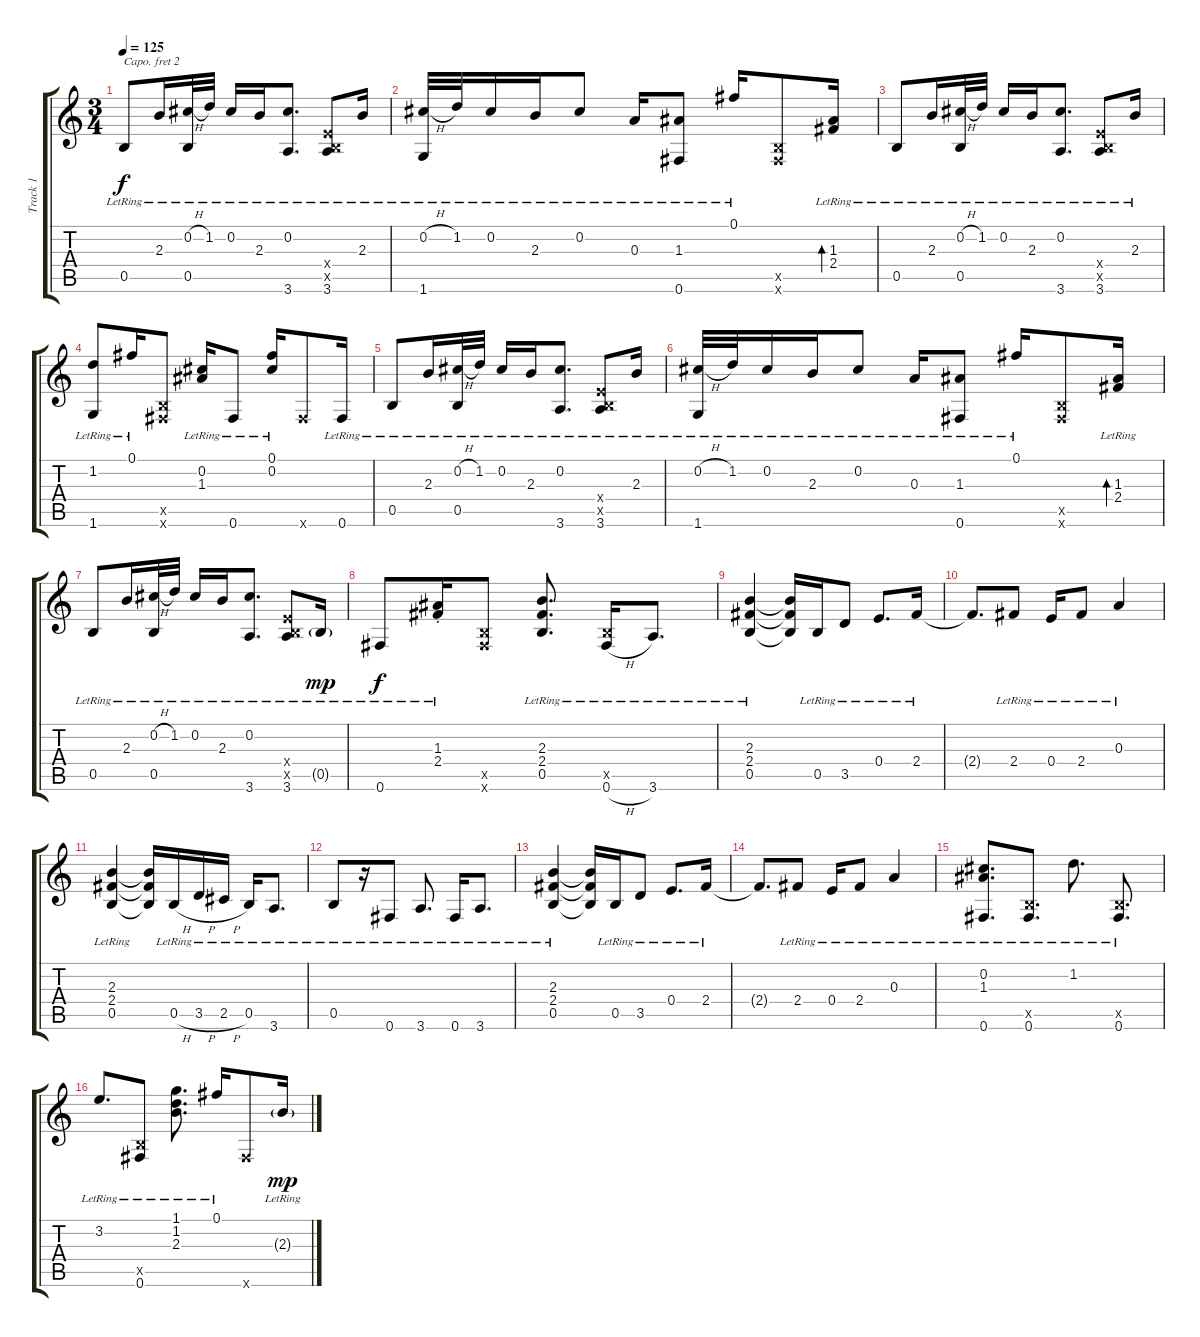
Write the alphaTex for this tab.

\track ("Track 1" "Track 1") {instrument acousticguitarsteel}
\staff {score tabs}
\capo 2
\tuning (E4 B3 G3 D3 A2 E2) {hide}
\ts (3 4)
\tempo 125
\clef g2
\ks c
0.5{lr}.8{dy f} 2.3{lr}.16 (0.2{h lr} 0.5{lr}).32 1.2{lr}.32 0.2{lr}.16 2.3{lr}.16 (0.2{lr} 3.6{lr}).8{d} (0.4{x} 0.5{x} 3.6{lr}).8 2.3{lr}.16 |
(0.2{h lr} 1.6{lr}).32 1.2{lr}.32 0.2{lr}.16 2.3{lr}.16 0.2{lr}.8 0.3{lr}.16 (1.3{lr} 0.6{lr}).8 0.1{lr}.16 (0.5{x} 0.6{x}).8 (1.3{lr} 2.4{lr}).16{bd 240} |
0.5{lr}.8 2.3{lr}.16 (0.2{h lr} 0.5{lr}).32 1.2{lr}.32 0.2{lr}.16 2.3{lr}.16 (0.2{lr} 3.6{lr}).8{d} (0.4{x} 0.5{x} 3.6{lr}).8 2.3{lr}.16 |
(1.2{lr} 1.6{lr}).8 0.1{lr}.16 (0.5{x} 0.6{x}).8 (0.2{lr} 1.3{lr}).16 0.6{lr}.8 (0.1{lr} 0.2{lr}).16 0.6{x}.8 0.6{lr}.16 |
0.5{lr}.8 2.3{lr}.16 (0.2{h lr} 0.5{lr}).32 1.2{lr}.32 0.2{lr}.16 2.3{lr}.16 (0.2{lr} 3.6{lr}).8{d} (0.4{x} 0.5{x} 3.6{lr}).8 2.3{lr}.16 |
(0.2{h lr} 1.6{lr}).32 1.2{lr}.32 0.2{lr}.16 2.3{lr}.16 0.2{lr}.8 0.3{lr}.16 (1.3{lr} 0.6{lr}).8 0.1{lr}.16 (0.5{x} 0.6{x}).8 (1.3{lr} 2.4{lr}).16{bd 240} |
0.5{lr}.8 2.3{lr}.16 (0.2{h lr} 0.5{lr}).32 1.2{lr}.32 0.2{lr}.16 2.3{lr}.16 (0.2{lr} 3.6{lr}).8{d} (0.4{x} 0.5{x} 3.6{lr}).8 0.5{g lr}.16{dy mp} |
0.6{lr}.8{dy f} (1.3{st lr} 2.4{st lr}).16 (0.5{x} 0.6{x}).8 (2.3{lr} 2.4{lr} 0.5{lr}).8{d} (0.5{x} 0.6{h lr}).16 3.6{lr}.8{d} |
(2.3{lr} 2.4{lr} 0.5{lr}).4 (2.3{t} 2.4{t} 0.5{t}).16 0.5{lr}.16 3.5{lr}.8 0.4{lr}.8{d} 2.4{lr}.16 |
2.4{t}.8{d} 2.4{lr}.8 0.4{lr}.16 2.4{lr}.8 0.3{lr}.4 |
(2.3{lr} 2.4{lr} 0.5{lr}).4 (2.3{t} 2.4{t} 0.5{t}).16 0.5{h lr}.16 3.5{h lr}.16 2.5{h lr}.16 0.5{lr}.16 3.6{lr}.8{d} |
0.5{lr}.8 r.16 0.6{lr}.8 3.6{lr}.8{d} 0.6{lr}.16 3.6{lr}.8{d} |
(2.3{lr} 2.4{lr} 0.5{lr}).4 (2.3{t} 2.4{t} 0.5{t}).16 0.5{lr}.16 3.5{lr}.8 0.4{lr}.8{d} 2.4{lr}.16 |
2.4{t}.8{d} 2.4{lr}.8 0.4{lr}.16 2.4{lr}.8 0.3{lr}.4 |
(0.2{lr} 1.3{lr} 0.6{lr}).8{d} (0.5{x} 0.6{lr}).8{d} 1.2{lr}.8{d} (0.5{x} 0.6{lr}).8{d} |
3.2{lr}.8{d} (0.5{x} 0.6{lr}).8 (1.1{lr} 1.2{lr} 2.3{lr}).8{d} 0.1{lr}.16 0.6{x}.8 2.3{g lr}.16{dy mp}
